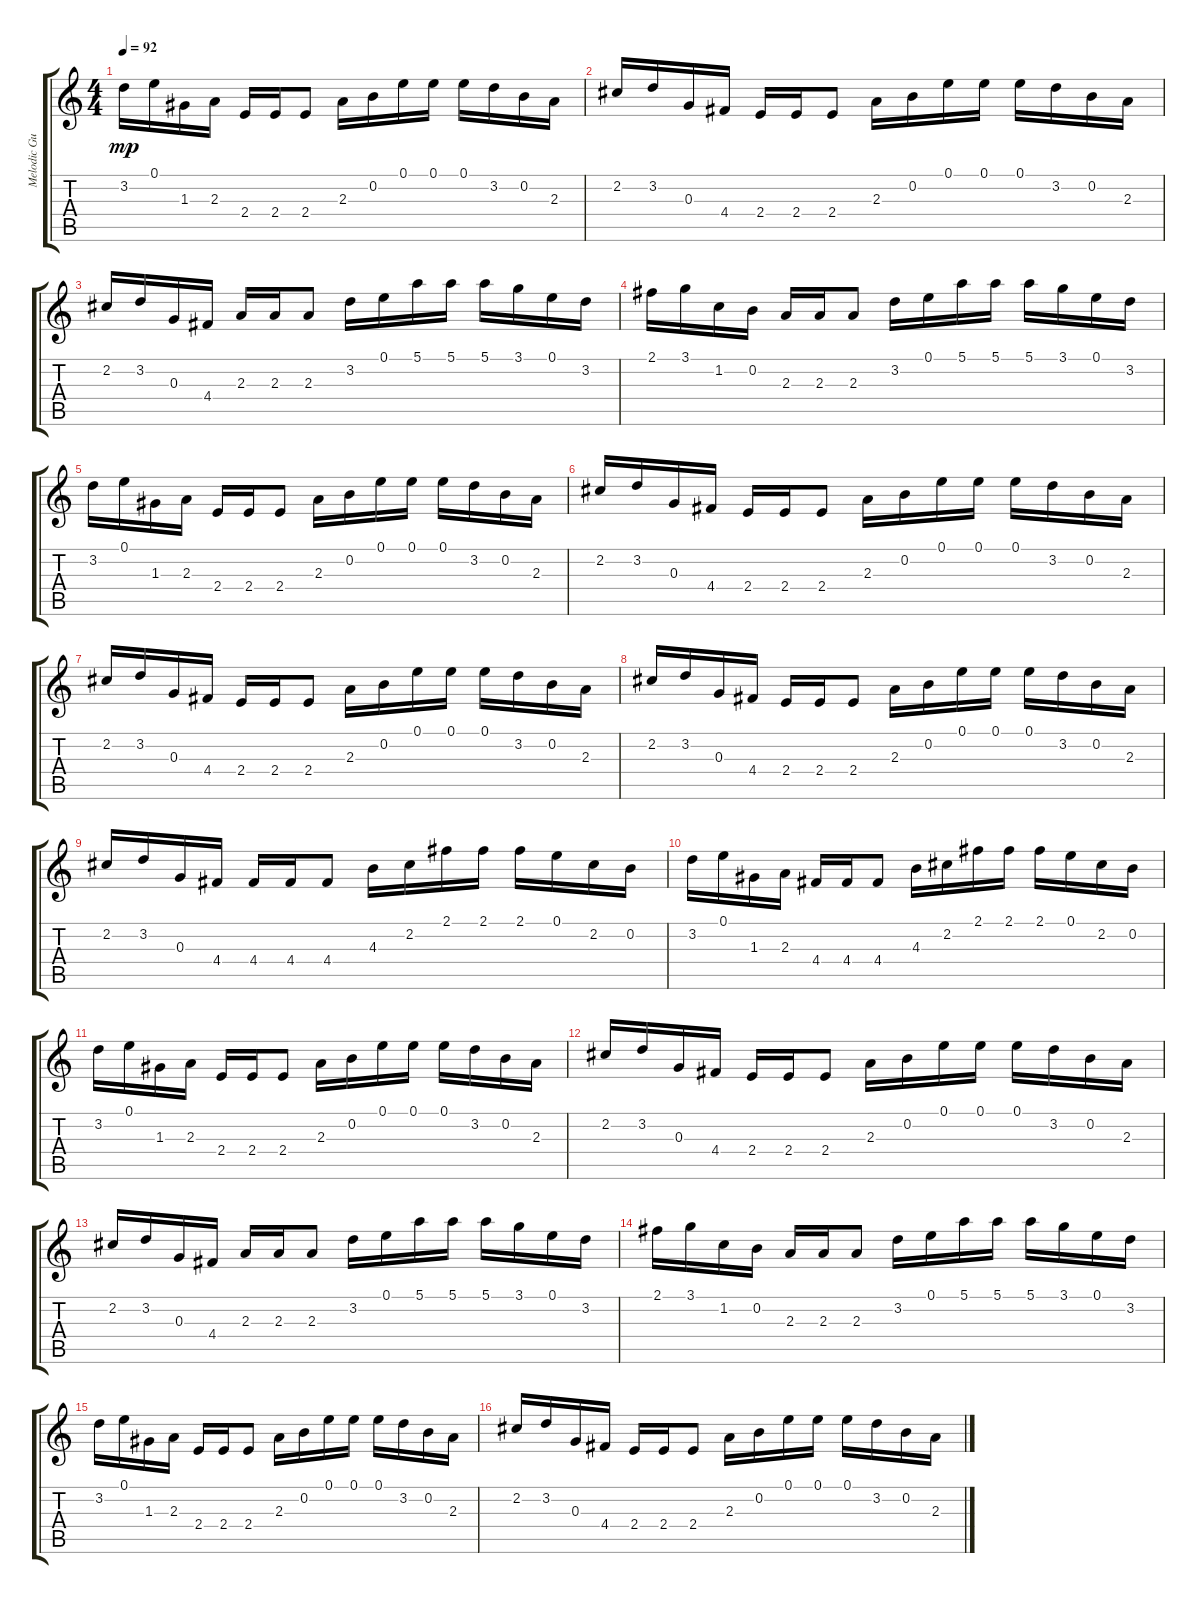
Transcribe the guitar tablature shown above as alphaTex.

\track ("Melodic Guitar" "Melodic Gu") {instrument electricguitarjazz}
\staff {score tabs}
\tuning (E4 B3 G3 D3 A2 E2) {hide}
\ts (4 4)
\tempo 92
\clef g2
\ks c
3.2.16{dy mp} 0.1.16 1.3.16 2.3.16 2.4.16 2.4.16 2.4.8 2.3.16 0.2.16 0.1.16 0.1.16 0.1.16 3.2.16 0.2.16 2.3.16 |
2.2.16 3.2.16 0.3.16 4.4.16 2.4.16 2.4.16 2.4.8 2.3.16 0.2.16 0.1.16 0.1.16 0.1.16 3.2.16 0.2.16 2.3.16 |
2.2.16 3.2.16 0.3.16 4.4.16 2.3.16 2.3.16 2.3.8 3.2.16 0.1.16 5.1.16 5.1.16 5.1.16 3.1.16 0.1.16 3.2.16 |
2.1.16 3.1.16 1.2.16 0.2.16 2.3.16 2.3.16 2.3.8 3.2.16 0.1.16 5.1.16 5.1.16 5.1.16 3.1.16 0.1.16 3.2.16 |
3.2.16 0.1.16 1.3.16 2.3.16 2.4.16 2.4.16 2.4.8 2.3.16 0.2.16 0.1.16 0.1.16 0.1.16 3.2.16 0.2.16 2.3.16 |
2.2.16 3.2.16 0.3.16 4.4.16 2.4.16 2.4.16 2.4.8 2.3.16 0.2.16 0.1.16 0.1.16 0.1.16 3.2.16 0.2.16 2.3.16 |
2.2.16 3.2.16 0.3.16 4.4.16 2.4.16 2.4.16 2.4.8 2.3.16 0.2.16 0.1.16 0.1.16 0.1.16 3.2.16 0.2.16 2.3.16 |
2.2.16 3.2.16 0.3.16 4.4.16 2.4.16 2.4.16 2.4.8 2.3.16 0.2.16 0.1.16 0.1.16 0.1.16 3.2.16 0.2.16 2.3.16 |
2.2.16 3.2.16 0.3.16 4.4.16 4.4.16 4.4.16 4.4.8 4.3.16 2.2.16 2.1.16 2.1.16 2.1.16 0.1.16 2.2.16 0.2.16 |
3.2.16 0.1.16 1.3.16 2.3.16 4.4.16 4.4.16 4.4.8 4.3.16 2.2.16 2.1.16 2.1.16 2.1.16 0.1.16 2.2.16 0.2.16 |
3.2.16 0.1.16 1.3.16 2.3.16 2.4.16 2.4.16 2.4.8 2.3.16 0.2.16 0.1.16 0.1.16 0.1.16 3.2.16 0.2.16 2.3.16 |
2.2.16 3.2.16 0.3.16 4.4.16 2.4.16 2.4.16 2.4.8 2.3.16 0.2.16 0.1.16 0.1.16 0.1.16 3.2.16 0.2.16 2.3.16 |
2.2.16 3.2.16 0.3.16 4.4.16 2.3.16 2.3.16 2.3.8 3.2.16 0.1.16 5.1.16 5.1.16 5.1.16 3.1.16 0.1.16 3.2.16 |
2.1.16 3.1.16 1.2.16 0.2.16 2.3.16 2.3.16 2.3.8 3.2.16 0.1.16 5.1.16 5.1.16 5.1.16 3.1.16 0.1.16 3.2.16 |
3.2.16 0.1.16 1.3.16 2.3.16 2.4.16 2.4.16 2.4.8 2.3.16 0.2.16 0.1.16 0.1.16 0.1.16 3.2.16 0.2.16 2.3.16 |
2.2.16 3.2.16 0.3.16 4.4.16 2.4.16 2.4.16 2.4.8 2.3.16 0.2.16 0.1.16 0.1.16 0.1.16 3.2.16 0.2.16 2.3.16
